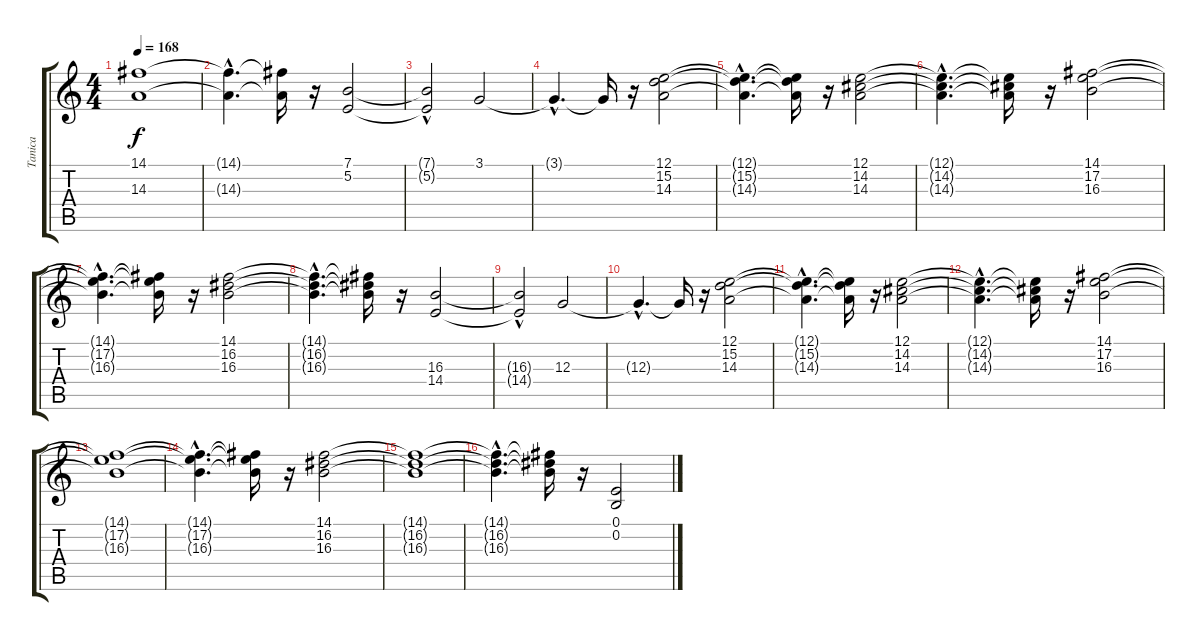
\track ("Tanica" "Tanica") {instrument synthstrings1}
\staff {score tabs}
\tuning (E4 B3 G3 D3 A2 E2) {hide}
\ts (4 4)
\tempo 168
\clef g2
\ks c
(14.1{t} 14.3{t}).1{dy f} |
(14.1{hac t} 14.3{hac t}).4{d} (14.1{t} 14.3{t}).16 r.16 (7.1 5.2).2 |
(7.1{t} 5.2{hac t}).2 3.1.2 |
3.1{hac t}.4{d} 3.1{t}.16 r.16 (12.1 15.2 14.3).2 |
(12.1{hac t} 15.2{hac t} 14.3{hac t}).4{d} (12.1{t} 15.2{t} 14.3{t}).16 r.16 (12.1 14.2 14.3).2 |
(12.1{hac t} 14.2{hac t} 14.3{hac t}).4{d} (12.1{t} 14.2{t} 14.3{t}).16 r.16 (14.1 17.2 16.3).2 |
(14.1{hac t} 17.2{hac t} 16.3{hac t}).4{d} (14.1{t} 17.2{t} 16.3{t}).16 r.16 (14.1 16.2 16.3).2 |
(14.1{hac t} 16.2{hac t} 16.3{hac t}).4{d} (14.1{t} 16.2{t} 16.3{t}).16 r.16 (16.3 14.4).2 |
(16.3{t} 14.4{hac t}).2 12.3.2 |
12.3{hac t}.4{d} 12.3{t}.16 r.16 (12.1 15.2 14.3).2 |
(12.1{hac t} 15.2{hac t} 14.3{hac t}).4{d} (12.1{t} 15.2{t} 14.3{t}).16 r.16 (12.1 14.2 14.3).2 |
(12.1{hac t} 14.2{hac t} 14.3{hac t}).4{d} (12.1{t} 14.2{t} 14.3{t}).16 r.16 (14.1 17.2 16.3).2 |
(14.1{t} 17.2{t} 16.3{t}).1 |
(14.1{hac t} 17.2{hac t} 16.3{hac t}).4{d} (14.1{t} 17.2{t} 16.3{t}).16 r.16 (14.1 16.2 16.3).2 |
(14.1{t} 16.2{t} 16.3{t}).1 |
(14.1{hac t} 16.2{hac t} 16.3{hac t}).4{d} (14.1{t} 16.2{t} 16.3{t}).16 r.16 (0.1 0.2).2
